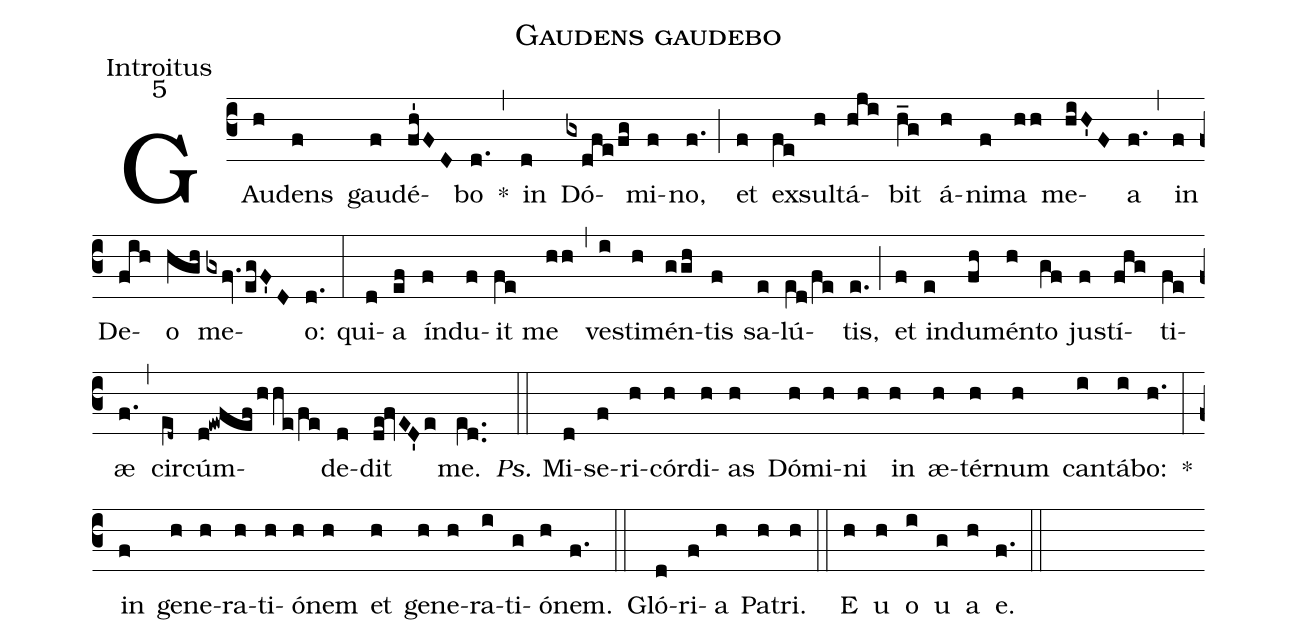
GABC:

name: Gaudens gaudebo;
office-part: Introitus;
mode: 5;
%%
(c3) GAu(h)dens(f) gau(f)dé(fh'FD)bo(d.) *(,) in(d) Dó(gxdfe/fg)mi(f)no,(f.) (;) et(f) ex(fe)sul(h)tá(hji)bit(h_g) á(h)ni(f)ma(hh) me(hiH'F)a(f.) (,) in(f) De(fih)o(hgh) me(gxfv.egF'D)o:(d.) (:)
qui(d)a(ef) índ(f)u(f)it(fe) me(hh) (,) ves(i)ti(h)mén(ggh)tis(f) sa(e)lú(e[ll:1]d/fe)tis,(e.) (;) et(f) ind(e)u(fh)mén(h)to(gf) jus(f)tí(fhg)ti(fe)æ(f.) (,) cir(e[ll:1]d~)cúm(d!ewfefhhe/fe)de(d)dit(de!fvED'e) me.(e[ll:1]d..) (::)
<i>Ps.</i> Mi(d)se(f)ri(h)cór(h)di(h)as(h) Dó(h)mi(h)ni(h) in(h) æ(h)tér(h)num(h) can(i)tá(i)bo:(h.) *(:)
in(f) ge(h)ne(h)ra(h)ti(h)ó(h)nem(h) et(h) ge(h)ne(h)ra(i)ti(g)ó(h)nem.(f.) (::)
Gló(d)ri(f)a(h) Pa(h)tri.(h) (::)
<eu>E(h) u(h) o(i) u(g) a(h) e.</eu>(f.) (::)
